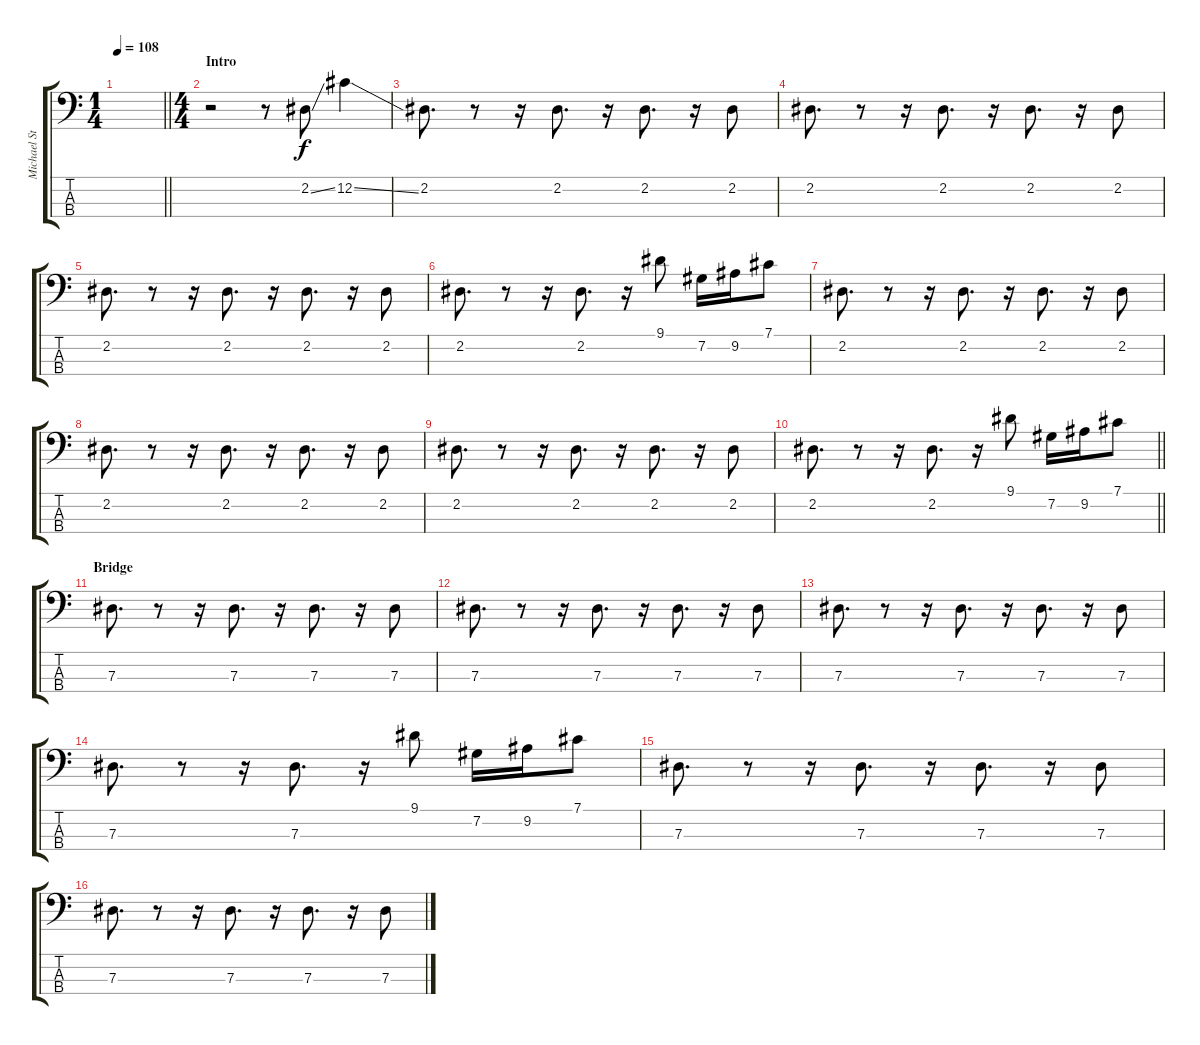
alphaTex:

\track ("Michael Starr- Bass" "Michael St") {instrument electricbassfinger}
\staff {score tabs}
\tuning (Gb2 Db2 Ab1 Eb1) {hide}
\ts (1 4)
\tempo 108
\clef f4
\barLineRight lightlight
\ks c
|
\ts (4 4)
\section ("" "Intro")
r.2 r.8 2.2{ss}.8 12.2{ss}.4 |
2.2.8{d} r.8 r.16 2.2.8{d} r.16 2.2.8{d} r.16 2.2.8 |
2.2.8{d} r.8 r.16 2.2.8{d} r.16 2.2.8{d} r.16 2.2.8 |
2.2.8{d} r.8 r.16 2.2.8{d} r.16 2.2.8{d} r.16 2.2.8 |
2.2.8{d} r.8 r.16 2.2.8{d} r.16 9.1.8 7.2.16 9.2.16 7.1.8 |
2.2.8{d} r.8 r.16 2.2.8{d} r.16 2.2.8{d} r.16 2.2.8 |
2.2.8{d} r.8 r.16 2.2.8{d} r.16 2.2.8{d} r.16 2.2.8 |
2.2.8{d} r.8 r.16 2.2.8{d} r.16 2.2.8{d} r.16 2.2.8 |
\barLineRight lightlight
2.2.8{d} r.8 r.16 2.2.8{d} r.16 9.1.8 7.2.16 9.2.16 7.1.8 |
\section ("" "Bridge")
7.3.8{d} r.8 r.16 7.3.8{d} r.16 7.3.8{d} r.16 7.3.8 |
7.3.8{d} r.8 r.16 7.3.8{d} r.16 7.3.8{d} r.16 7.3.8 |
7.3.8{d} r.8 r.16 7.3.8{d} r.16 7.3.8{d} r.16 7.3.8 |
7.3.8{d} r.8 r.16 7.3.8{d} r.16 9.1.8 7.2.16 9.2.16 7.1.8 |
7.3.8{d} r.8 r.16 7.3.8{d} r.16 7.3.8{d} r.16 7.3.8 |
7.3.8{d} r.8 r.16 7.3.8{d} r.16 7.3.8{d} r.16 7.3.8
